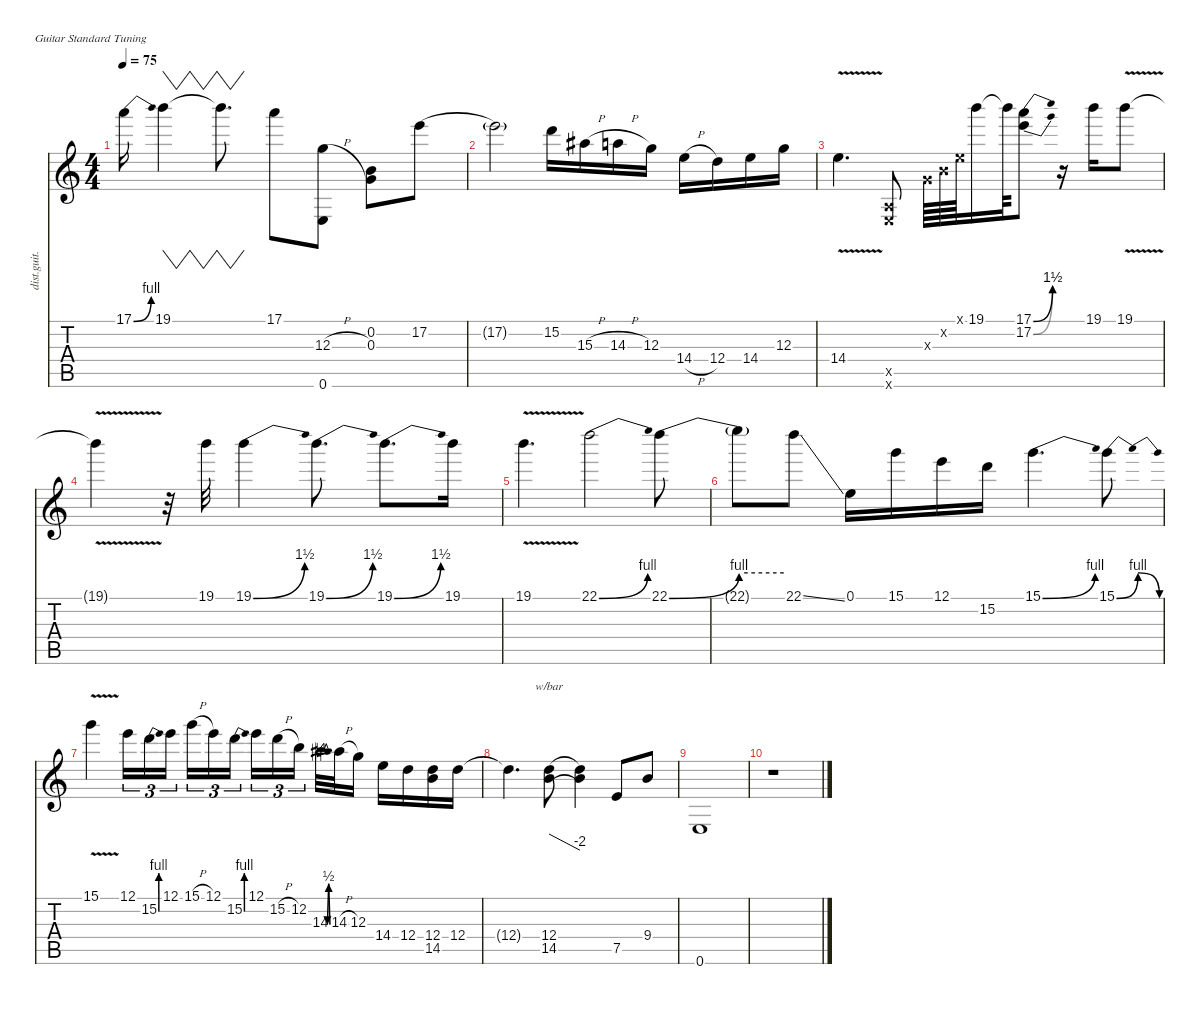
\defaultSystemsLayout 4
\hideDynamics
\bracketExtendMode nobrackets
\otherSystemsTrackNameOrientation horizontal
\track ("Guitar Solo" "dist.guit.") {instrument distortionguitar}
\staff {score tabs}
\tuning (E4 B3 G3 D3 A2 E2)
\ts (4 4)
\tempo 75
\clef g2
\ks c
17.1{be (bend 0 0 30 4)}.16{dy f beam Down} 19.1.4{vw beam Down} 19.1{t}.8{vw d beam Down} 17.1.8{beam Down} (12.3{h} 0.6).8{beam Down} (0.2 0.3).8{beam Down} 17.2{be (hold 0 0 60 0)}.8{beam Down} |
17.2{be (hold 0 0 60 0) t}.2{beam Down} 15.2.16{beam Down} 15.3{h acc #}.16{beam Down} 14.3{h}.16{beam Down} 12.3.16{beam Down} 14.4{h}.16{beam Down} 12.4.16{beam Down} 14.4.16{beam Down} 12.3.16{beam Down} |
14.4{v}.4{d beam Down} (0.5{x} 0.6{x}).8{beam Up} 0.3{x}.64{beam Down} 0.2{x}.64{beam Down} 0.1{x}.64{beam Down} 19.1.16{beam Down} 19.1{t}.64{beam Down} (17.1{be (bend 0 0 30 6)} 17.2{be (bend 0 0 30 6)}).8{beam Down} r.16{beam Down} 19.1.16{beam Down} 19.1{v}.8{beam Down} |
19.1{v t}.4{beam Down} r.32{beam Down} 19.1.32{beam Down} 19.1{be (bend 0 0 30 6)}.4{beam Down} 19.1{be (bend 0 0 30 6)}.8{d beam Down} 19.1{be (bend 0 0 30 6)}.8{d beam Down} 19.1.16{beam Down} |
19.1{v}.4{d beam Down} 22.1{be (bend 0 0 30 4)}.2{beam Down} 22.1{be (bend 0 0 60 4)}.8{beam Down} |
22.1{be (hold 0 4 60 4) t}.8{beam Down} 22.1{ss}.8{beam Down} 0.1.16{beam Down} 15.1.16{beam Down} 12.1.16{beam Down} 15.2.16{beam Down} 15.1{be (bend 0 0 30 4)}.4{d beam Down} 15.1{be (bendrelease 0 0 15 4 30 4 45 0)}.8{beam Down} |
15.1{v}.4{beam Down} 12.1.16{tu (3 2) beam Down} 15.2{be (bend 0 0 30 4)}.16{tu (3 2) beam Down} 12.1.16{tu (3 2) beam Down} 15.1{h}.16{tu (3 2) beam Down} 12.1.16{tu (3 2) beam Down} 15.2{be (bend 0 0 30 4)}.16{tu (3 2) beam Down} 12.1.16{tu (3 2) beam Down} 15.2{h}.16{tu (3 2) beam Down} 12.2.16{tu (3 2) beam Down} 14.3{be (bendrelease 0 0 15 2 30 2 45 0)}.32{beam Down} 14.3{h}.32{beam Down} 12.3.16{beam Down} 14.4.16{beam Down} 12.4.16{beam Down} (12.4 14.5).16{beam Down} 12.4.16{beam Down} |
12.4{t}.4{d beam Down} (12.4 14.5).8{tbe (dive default 0 0 60 -8) beam Down} (12.4{t} 14.5{t}).4{beam Down} 7.5.8{beam Up} 9.4.8{beam Up} |
0.6.1{beam Up} |
r.1{beam Down}
